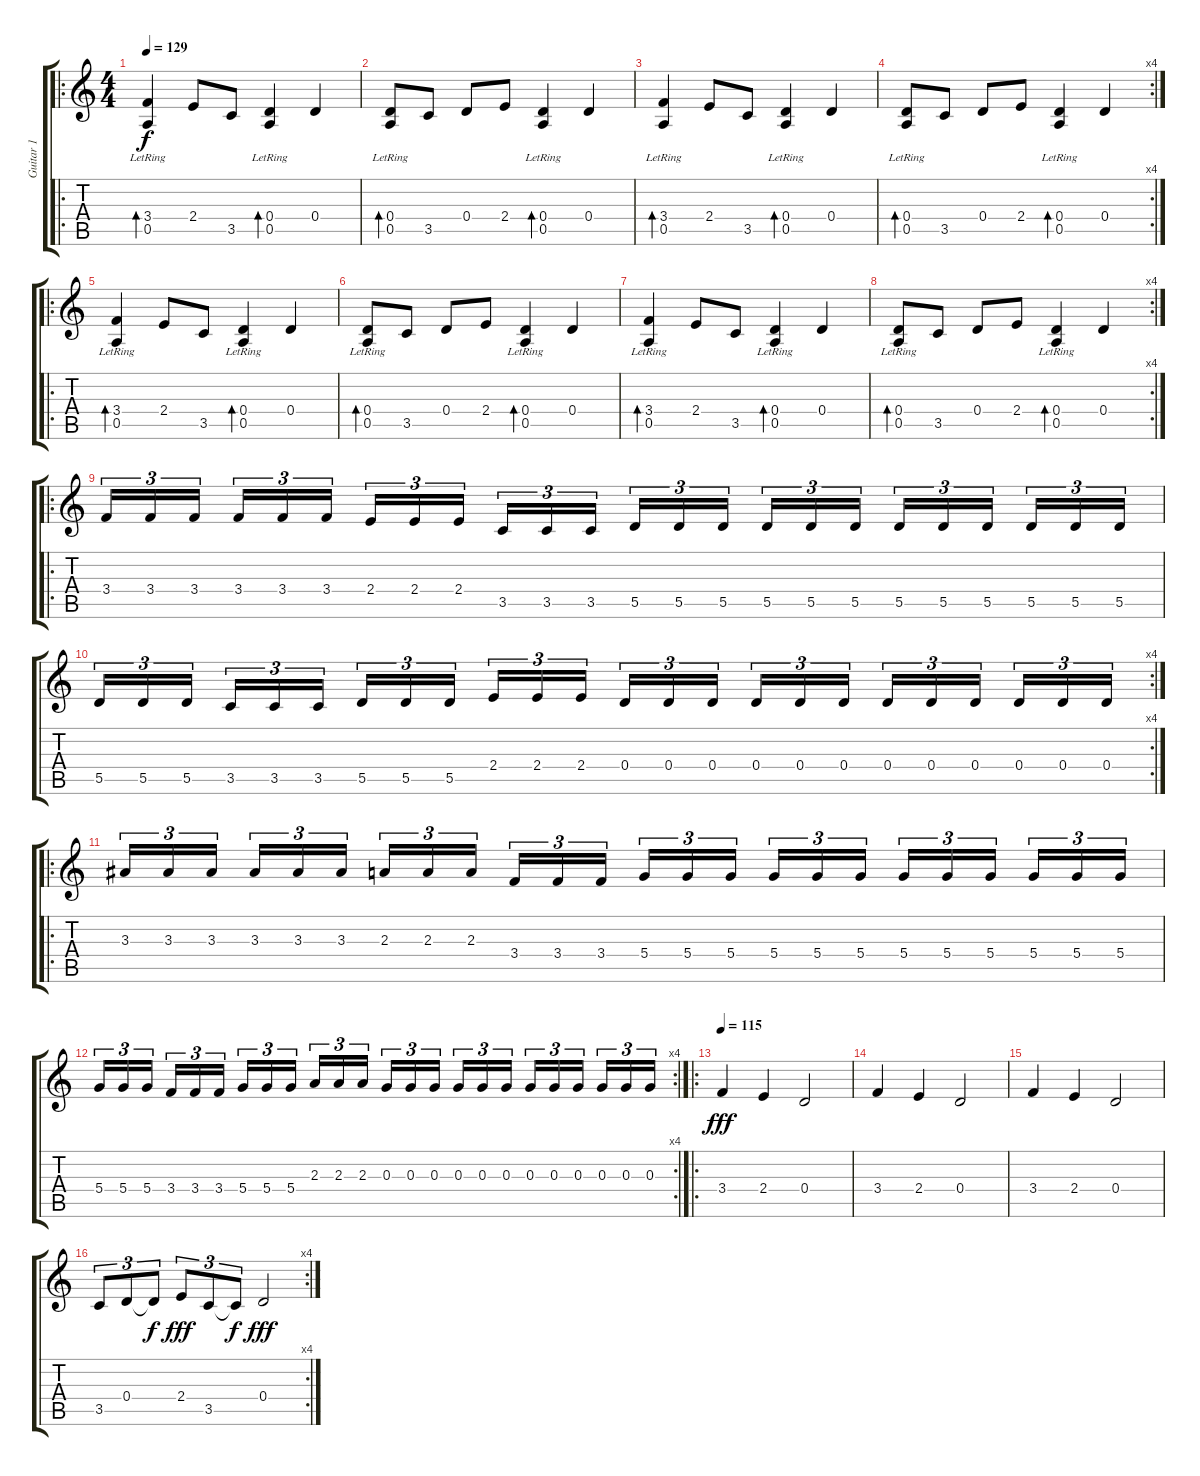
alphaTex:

\track ("Guitar 1" "Guitar 1") {instrument electricguitarclean}
\staff {score tabs}
\tuning (E4 B3 G3 D3 A2 E2) {hide}
\ro
\ts (4 4)
\tempo 129
\clef g2
\ks c
(3.4{lr} 0.5{lr}).4{bd 240 dy f instrument electricguitarclean} 2.4.8 3.5.8 (0.4{lr} 0.5{lr}).4{bd 240} 0.4.4 |
(0.4{lr} 0.5{lr}).8{bd 240} 3.5.8 0.4.8 2.4.8 (0.4{lr} 0.5{lr}).4{bd 240} 0.4.4 |
(3.4{lr} 0.5{lr}).4{bd 240} 2.4.8 3.5.8 (0.4{lr} 0.5{lr}).4{bd 240} 0.4.4 |
\rc 4
(0.4{lr} 0.5{lr}).8{bd 240} 3.5.8 0.4.8 2.4.8 (0.4{lr} 0.5{lr}).4{bd 240} 0.4.4 |
\ro
(3.4{lr} 0.5{lr}).4{bd 240} 2.4.8 3.5.8 (0.4{lr} 0.5{lr}).4{bd 240} 0.4.4 |
(0.4{lr} 0.5{lr}).8{bd 240} 3.5.8 0.4.8 2.4.8 (0.4{lr} 0.5{lr}).4{bd 240} 0.4.4 |
(3.4{lr} 0.5{lr}).4{bd 240} 2.4.8 3.5.8 (0.4{lr} 0.5{lr}).4{bd 240} 0.4.4 |
\rc 4
(0.4{lr} 0.5{lr}).8{bd 240} 3.5.8 0.4.8 2.4.8 (0.4{lr} 0.5{lr}).4{bd 240} 0.4.4 |
\ro
3.4.16{tu (3 2) volume 16 instrument distortionguitar} 3.4.16{tu (3 2)} 3.4.16{tu (3 2)} 3.4.16{tu (3 2)} 3.4.16{tu (3 2)} 3.4.16{tu (3 2)} 2.4.16{tu (3 2)} 2.4.16{tu (3 2)} 2.4.16{tu (3 2)} 3.5.16{tu (3 2)} 3.5.16{tu (3 2)} 3.5.16{tu (3 2)} 5.5.16{tu (3 2)} 5.5.16{tu (3 2)} 5.5.16{tu (3 2)} 5.5.16{tu (3 2)} 5.5.16{tu (3 2)} 5.5.16{tu (3 2)} 5.5.16{tu (3 2)} 5.5.16{tu (3 2)} 5.5.16{tu (3 2)} 5.5.16{tu (3 2)} 5.5.16{tu (3 2)} 5.5.16{tu (3 2)} |
\rc 4
5.5.16{tu (3 2)} 5.5.16{tu (3 2)} 5.5.16{tu (3 2)} 3.5.16{tu (3 2)} 3.5.16{tu (3 2)} 3.5.16{tu (3 2)} 5.5.16{tu (3 2)} 5.5.16{tu (3 2)} 5.5.16{tu (3 2)} 2.4.16{tu (3 2)} 2.4.16{tu (3 2)} 2.4.16{tu (3 2)} 0.4.16{tu (3 2)} 0.4.16{tu (3 2)} 0.4.16{tu (3 2)} 0.4.16{tu (3 2)} 0.4.16{tu (3 2)} 0.4.16{tu (3 2)} 0.4.16{tu (3 2)} 0.4.16{tu (3 2)} 0.4.16{tu (3 2)} 0.4.16{tu (3 2)} 0.4.16{tu (3 2)} 0.4.16{tu (3 2)} |
\ro
3.3.16{tu (3 2) volume 16 instrument distortionguitar} 3.3.16{tu (3 2)} 3.3.16{tu (3 2)} 3.3.16{tu (3 2)} 3.3.16{tu (3 2)} 3.3.16{tu (3 2)} 2.3.16{tu (3 2)} 2.3.16{tu (3 2)} 2.3.16{tu (3 2)} 3.4.16{tu (3 2)} 3.4.16{tu (3 2)} 3.4.16{tu (3 2)} 5.4.16{tu (3 2)} 5.4.16{tu (3 2)} 5.4.16{tu (3 2)} 5.4.16{tu (3 2)} 5.4.16{tu (3 2)} 5.4.16{tu (3 2)} 5.4.16{tu (3 2)} 5.4.16{tu (3 2)} 5.4.16{tu (3 2)} 5.4.16{tu (3 2)} 5.4.16{tu (3 2)} 5.4.16{tu (3 2)} |
\rc 4
5.4.16{tu (3 2)} 5.4.16{tu (3 2)} 5.4.16{tu (3 2)} 3.4.16{tu (3 2)} 3.4.16{tu (3 2)} 3.4.16{tu (3 2)} 5.4.16{tu (3 2)} 5.4.16{tu (3 2)} 5.4.16{tu (3 2)} 2.3.16{tu (3 2)} 2.3.16{tu (3 2)} 2.3.16{tu (3 2)} 0.3.16{tu (3 2)} 0.3.16{tu (3 2)} 0.3.16{tu (3 2)} 0.3.16{tu (3 2)} 0.3.16{tu (3 2)} 0.3.16{tu (3 2)} 0.3.16{tu (3 2)} 0.3.16{tu (3 2)} 0.3.16{tu (3 2)} 0.3.16{tu (3 2)} 0.3.16{tu (3 2)} 0.3.16{tu (3 2)} |
\ro
\tempo 115
3.4.4{dy fff} 2.4.4 0.4.2 |
3.4.4 2.4.4 0.4.2 |
3.4.4 2.4.4 0.4.2 |
\rc 4
3.5.8{tu (3 2)} 0.4.8{tu (3 2)} 0.4{t}.8{tu (3 2) dy f} 2.4.8{tu (3 2) dy fff} 3.5.8{tu (3 2)} 3.5{t}.8{tu (3 2) dy f} 0.4.2{dy fff}
